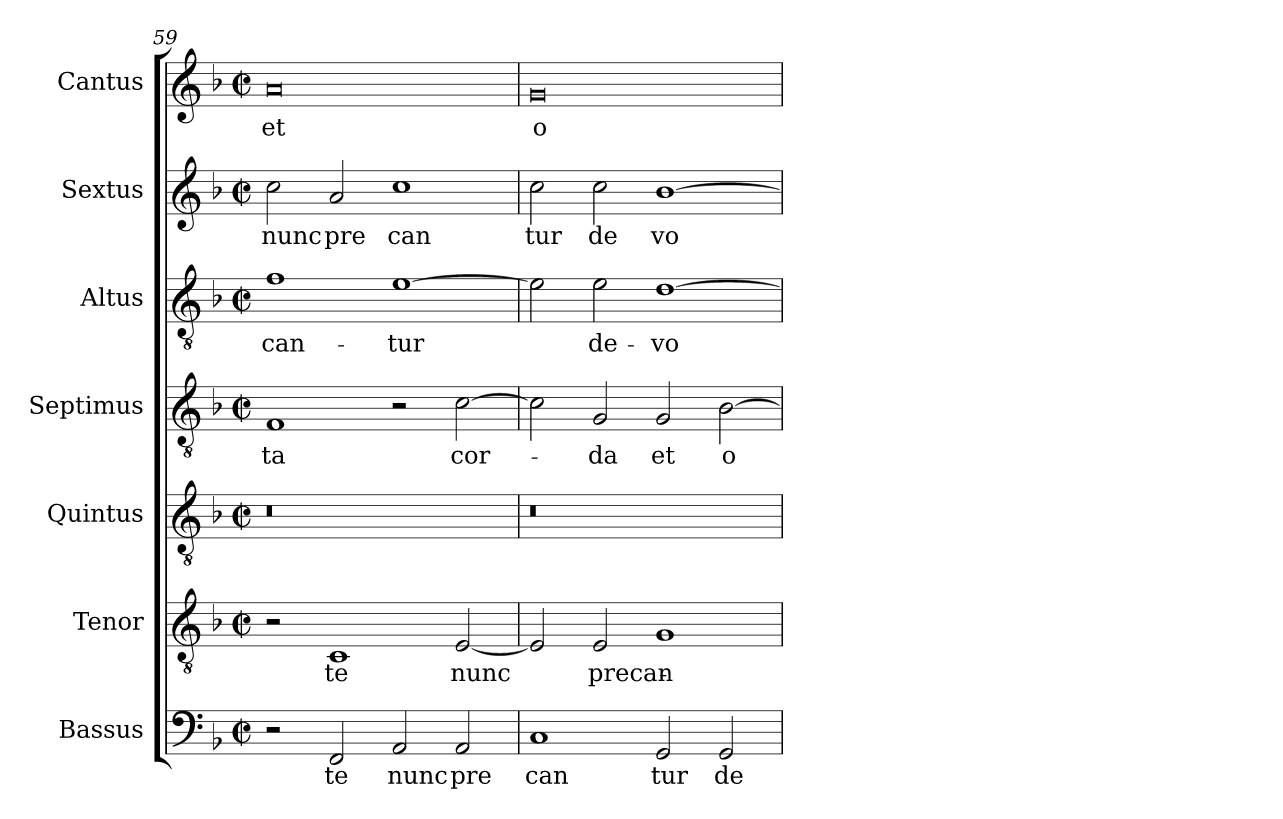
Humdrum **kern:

**kern	**text	**kern	**text	**kern	**kern	**text	**kern	**text	**kern	**text	**kern	**text
*part7	*part7	*part6	*part6	*part5	*part4	*part4	*part3	*part3	*part2	*part2	*part1	*part1
*staff7	*staff7	*staff6	*staff6	*staff5	*staff4	*staff4	*staff3	*staff3	*staff2	*staff2	*staff1	*staff1
*I"Bassus	*	*I"Tenor	*	*I"Quintus	*I"Septimus	*	*I"Altus	*	*I"Sextus	*	*I"Cantus	*
*clefF4	*	*clefGv2	*	*clefGv2	*clefGv2	*	*clefGv2	*	*clefG2	*	*clefG2	*
*k[b-]	*	*k[b-]	*	*k[b-]	*k[b-]	*	*k[b-]	*	*k[b-]	*	*k[b-]	*
*F:	*	*F:	*	*F:	*F:	*	*F:	*	*F:	*	*F:	*
*M2/2	*	*M2/2	*	*M2/2	*M2/2	*	*M2/2	*	*M2/2	*	*M2/2	*
*met(c|)	*	*met(c|)	*	*met(c|)	*met(c|)	*	*met(c|)	*	*met(c|)	*	*met(c|)	*
=59	=59	=59	=59	=59	=59	=59	=59	=59	=59	=59	=59	=59
!	!	!	!	!	!	!LO:LY:b:cj	!	!LO:LY:b:cj	!	!LO:LY:b:cj	!	!LO:LY:b:cj
2r	.	2r	.	0r	1F	-ta	1f	-can-	2cc\	nunc	0a	et
!	!LO:LY:b:cj	!	!LO:LY:b:cj	!	!	!	!	!	!	!LO:LY:b:cj	!	!
2FF/	te	1C	te	.	.	.	.	.	2a/	pre	.	.
!	!LO:LY:b:cj	!	!	!	!	!	!	!LO:LY:b:cj	!	!LO:LY:b:cj	!	!
2AA/	nunc	.	.	.	2r	.	[>1e	-tur	1cc	can	.	.
!	!LO:LY:b:cj	!	!LO:LY:b	!	!	!LO:LY:b	!	!	!	!	!	!
2AA/	pre	[<2E/	nunc	.	[>2c\	cor-	.	.	.	.	.	.
=60	=60	=60	=60	=60	=60	=60	=60	=60	=60	=60	=60	=60
!	!LO:LY:b:cj	!	!	!	!	!	!	!	!	!LO:LY:b:cj	!	!LO:LY:b:cj
1C	can	2E/]	.	0r	2c\]	.	2e\]	.	2cc\	tur	0g	o
!	!	!	!LO:LY:b	!	!	!LO:LY:b:cj	!	!LO:LY:b:cj	!	!LO:LY:b:cj	!	!
.	.	2E/	precan-	.	2G/	-da	2e\	de-	2cc\	de	.	.
!	!LO:LY:b:cj	!	!	!	!	!LO:LY:b:cj	!	!LO:LY:b:cj	!	!LO:LY:b:cj	!	!
2GG/	tur	1G	.	.	2G/	et	[>1d	-vo-	[>1b-	vo	.	.
!	!LO:LY:b:cj	!	!	!	!	!LO:LY:b:cj	!	!	!	!	!	!
2GG/	de	.	.	.	[>2B-\	o-	.	.	.	.	.	.
=	=	=	=	=	=	=	=	=	=	=	=	=
*-	*-	*-	*-	*-	*-	*-	*-	*-	*-	*-	*-	*-
